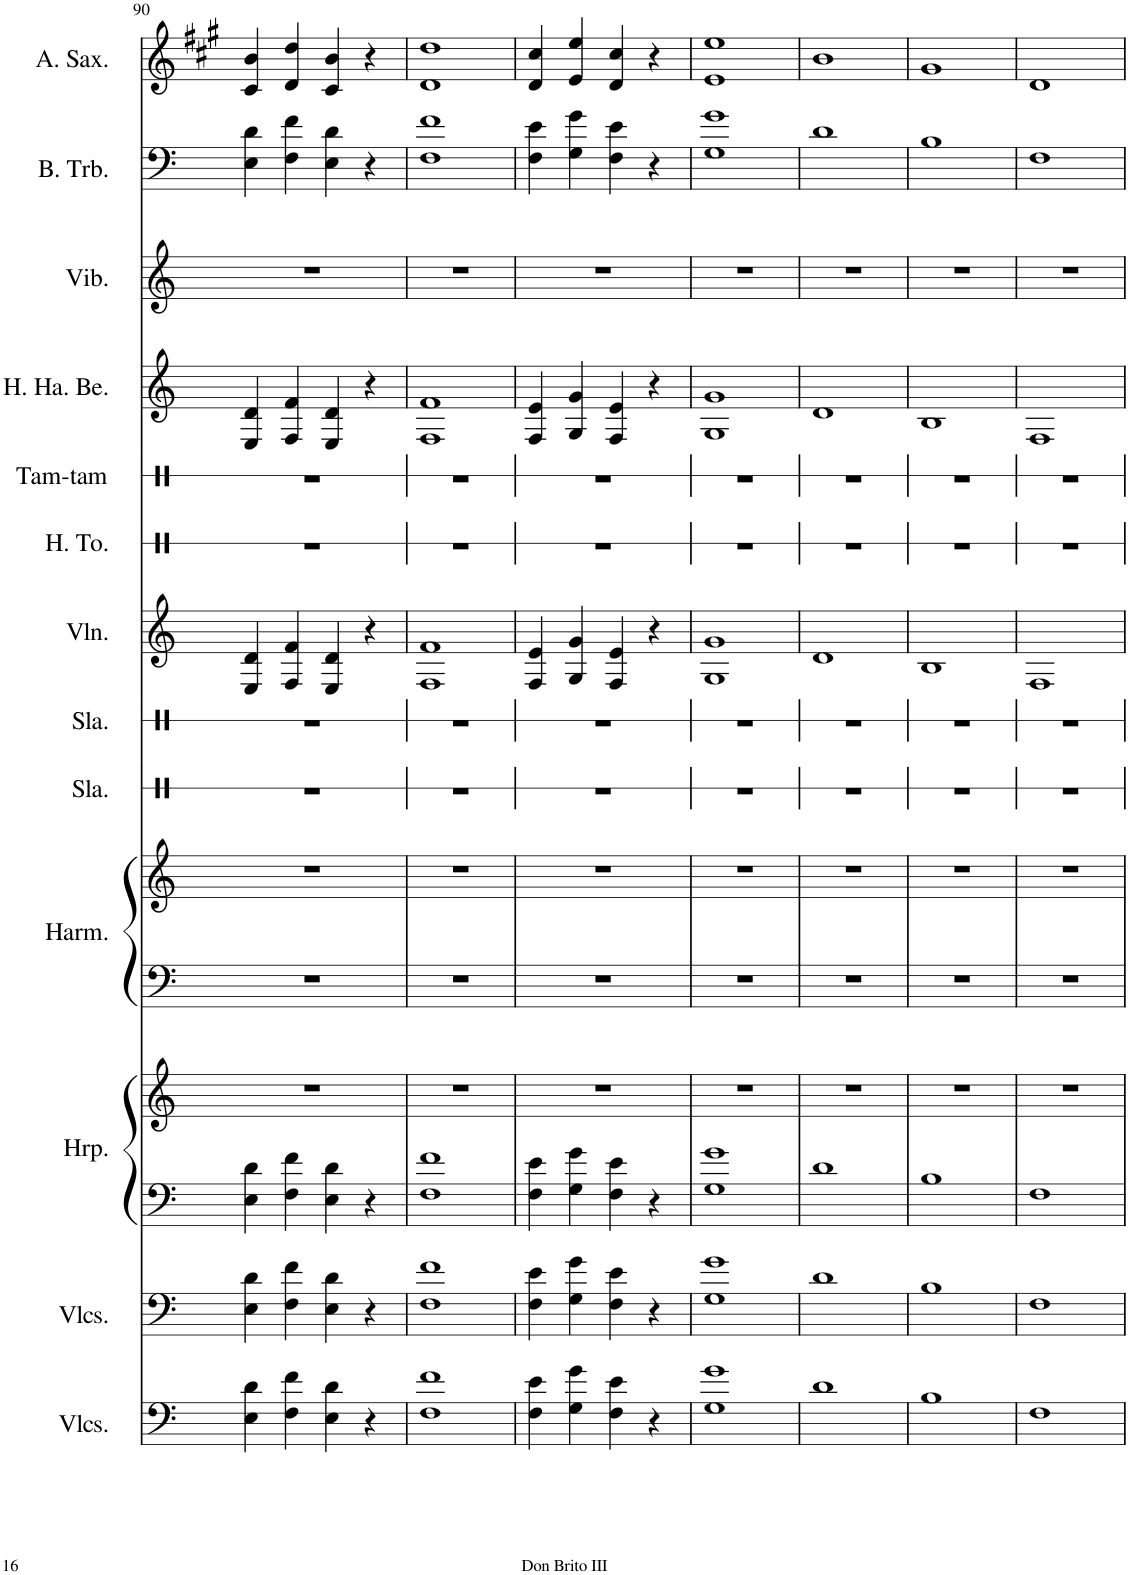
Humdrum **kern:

**kern	**kern	**kern	**kern	**kern	**kern	**kern	**kern	**kern	**kern	**kern	**kern	**kern	**kern	**kern
*part13	*part12	*part11	*part11	*part10	*part10	*part9	*part8	*part7	*part6	*part5	*part4	*part3	*part2	*part1
*staff15	*staff14	*staff13	*staff12	*staff11	*staff10	*staff9	*staff8	*staff7	*staff6	*staff5	*staff4	*staff3	*staff2	*staff1
*I"Violoncellos	*I"Violoncellos	*I"Harp	*	*I"Harmonium	*	*I"Slap	*I"Slap	*I"Violin	*I"High Tom	*I"Tam-tam	*I"High Hand Bells	*I"Vibraphone	*I"Bass Trombone	*I"Alto Saxophone
*I'Vlcs.	*I'Vlcs.	*I'Hrp.	*	*I'Harm.	*	*I'Sla.	*I'Sla.	*I'Vln.	*I'H. To.	*I'Tam-tam	*I'H. Ha. Be.	*I'Vib.	*I'B. Trb.	*I'A. Sax.
!!LO:PB:g=z
*clefF4	*clefF4	*clefF4	*clefG2	*clefF4	*clefG2	*clefX	*clefX	*clefG2	*clefX	*clefX	*clefG2	*clefG2	*clefF4	*clefG2
*	*	*	*	*	*	*	*	*	*	*	*	*	*	*Trd5c9
*k[]	*k[]	*k[]	*k[]	*k[]	*k[]	*k[]	*k[]	*k[]	*k[]	*k[]	*k[]	*k[]	*k[]	*k[f#c#g#]
*M4/4	*M4/4	*M4/4	*M4/4	*M4/4	*M4/4	*M4/4	*M4/4	*M4/4	*M4/4	*M4/4	*M4/4	*M4/4	*M4/4	*M4/4
=90	=90	=90	=90	=90	=90	=90	=90	=90	=90	=90	=90	=90	=90	=90
4E\ 4d\	4E\ 4d\	4E\ 4d\	1r	1r	1r	1r	1r	4E/ 4d/	1r	1r	4E/ 4d/	1r	4E\ 4d\	4c#/ 4b/
4F\ 4f\	4F\ 4f\	4F\ 4f\	.	.	.	.	.	4F/ 4f/	.	.	4F/ 4f/	.	4F\ 4f\	4d/ 4dd/
4E\ 4d\	4E\ 4d\	4E\ 4d\	.	.	.	.	.	4E/ 4d/	.	.	4E/ 4d/	.	4E\ 4d\	4c#/ 4b/
4r	4r	4r	.	.	.	.	.	4r	.	.	4r	.	4r	4r
=91	=91	=91	=91	=91	=91	=91	=91	=91	=91	=91	=91	=91	=91	=91
1F 1f	1F 1f	1F 1f	1r	1r	1r	1r	1r	1F 1f	1r	1r	1F 1f	1r	1F 1f	1d 1dd
=92	=92	=92	=92	=92	=92	=92	=92	=92	=92	=92	=92	=92	=92	=92
4F\ 4e\	4F\ 4e\	4F\ 4e\	1r	1r	1r	1r	1r	4F/ 4e/	1r	1r	4F/ 4e/	1r	4F\ 4e\	4d/ 4cc#/
4G\ 4g\	4G\ 4g\	4G\ 4g\	.	.	.	.	.	4G/ 4g/	.	.	4G/ 4g/	.	4G\ 4g\	4e/ 4ee/
4F\ 4e\	4F\ 4e\	4F\ 4e\	.	.	.	.	.	4F/ 4e/	.	.	4F/ 4e/	.	4F\ 4e\	4d/ 4cc#/
4r	4r	4r	.	.	.	.	.	4r	.	.	4r	.	4r	4r
=93	=93	=93	=93	=93	=93	=93	=93	=93	=93	=93	=93	=93	=93	=93
1G 1g	1G 1g	1G 1g	1r	1r	1r	1r	1r	1G 1g	1r	1r	1G 1g	1r	1G 1g	1e 1ee
=94	=94	=94	=94	=94	=94	=94	=94	=94	=94	=94	=94	=94	=94	=94
1d	1d	1d	1r	1r	1r	1r	1r	1d	1r	1r	1d	1r	1d	1b
=95	=95	=95	=95	=95	=95	=95	=95	=95	=95	=95	=95	=95	=95	=95
1B	1B	1B	1r	1r	1r	1r	1r	1B	1r	1r	1B	1r	1B	1g#
=96	=96	=96	=96	=96	=96	=96	=96	=96	=96	=96	=96	=96	=96	=96
1F	1F	1F	1r	1r	1r	1r	1r	1F	1r	1r	1F	1r	1F	1d
=	=	=	=	=	=	=	=	=	=	=	=	=	=	=
*-	*-	*-	*-	*-	*-	*-	*-	*-	*-	*-	*-	*-	*-	*-
